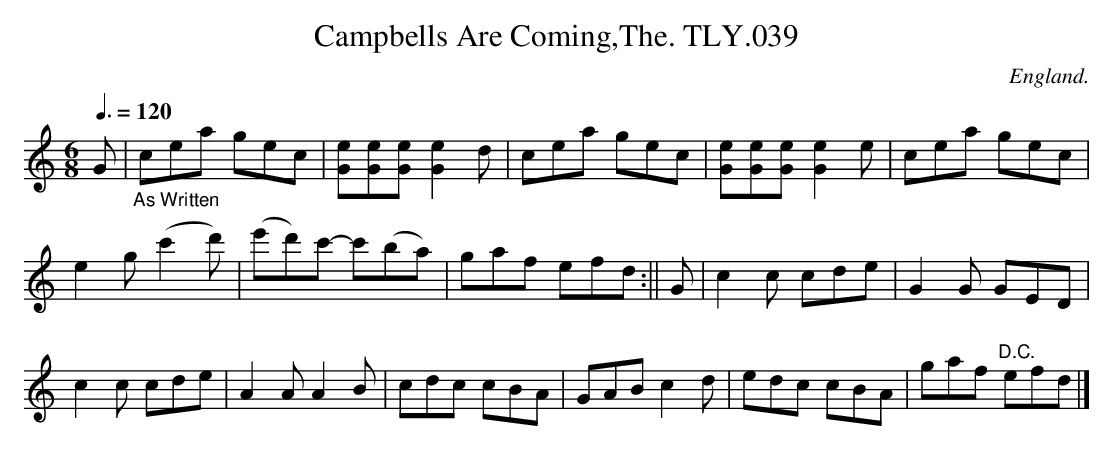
X:1
T:Campbells Are Coming,The. TLY.039
L:1/8
M:6/8
O:England.
Q:3/8=120
K:C
G|"_As Written"cea gec|[Ge][Ge][Ge] [G2e2] d|cea gec|\
[Ge][Ge][Ge] [G2e2] e|cea gec|!
e2 g (c'2d')|(e'd')c'- c'(ba)| gaf efd:||G|c2c cde| G2G GED|!
c2c cde|A2A A2B|cdc cBA| GAB c2d|edc cBA|gaf "D.C."efd|]
